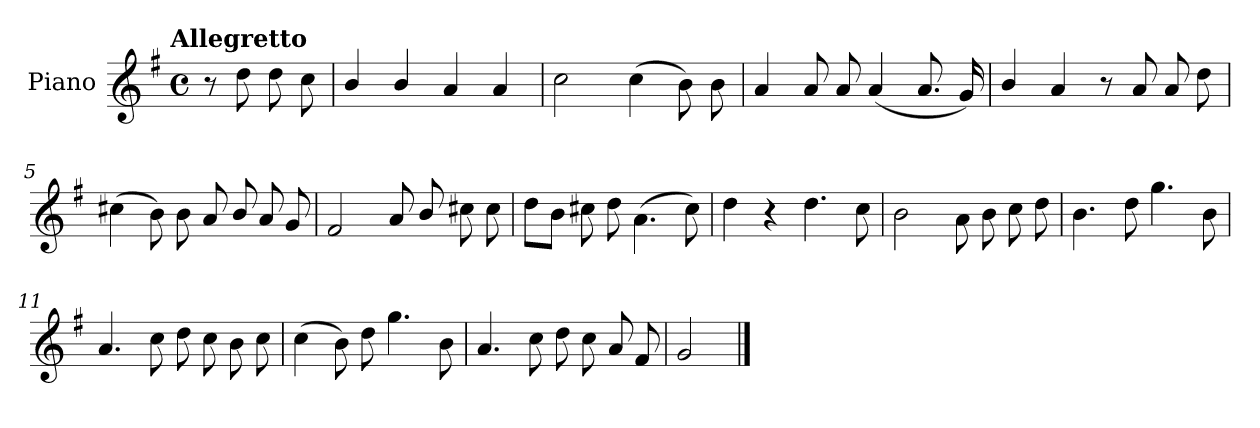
**kern
*part1
*staff1
*I"Piano
*I'Pno.
*clefG2
*k[f#]
!!LO:TX:omd:t=Allegretto
*M4/4
*met(c)
*MM116
=
8r
8dd\
8dd\
8cc\
=1
4b/
4b/
4a/
4a/
=2
2cc\
(>4cc\
8b\)
8b\
=3
4a/
8a/
8a/
(<4a/
8.a/
16g/)
=4
4b/
4a/
8r
8a/
8a/
8dd\
!!LO:LB:g=z
=5
(>4cc#X\
8b\)
8b\
8a/
8b/
8a/
8g/
=6
2f#/
8a/
8b/
8cc#X\
8cc#\
=7
8dd\L
8b\J
8cc#X\
8dd\
(>4.a\
8cc#\)
=8
4dd\
4r
4.dd\
8cc\
=9
2b\
8a\
8b\
8cc\
8dd\
!!LO:LB:g=z
=10
4.b\
8dd\
4.gg\
8b\
=11
4.a/
8cc\
8dd\
8cc\
8b\
8cc\
=12
(>4cc\
8b\)
8dd\
4.gg\
8b\
=13
4.a/
8cc\
8dd\
8cc\
8a/
8f#/
=14
2g/
==
*-
